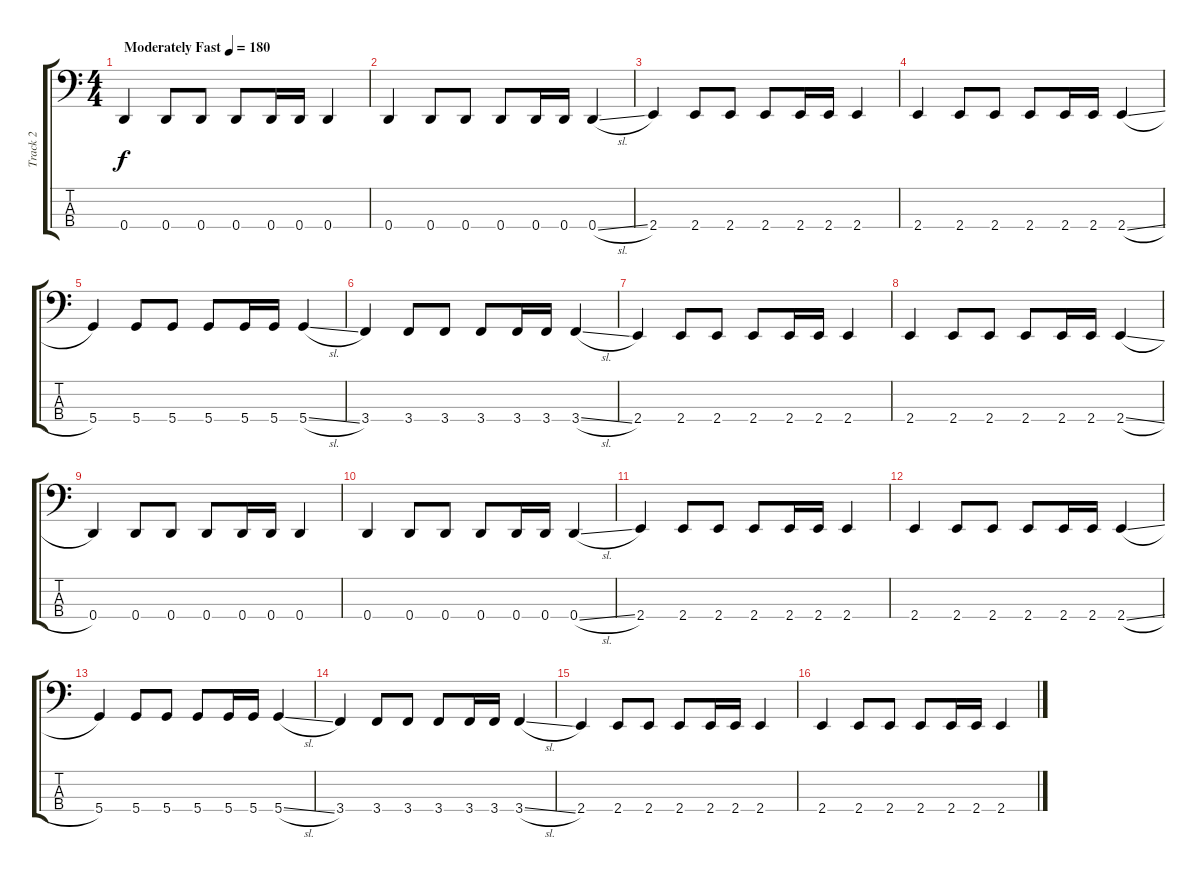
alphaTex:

\track ("Track 2" "Track 2") {instrument electricbassfinger}
\staff {score tabs}
\tuning (G2 D2 A1 D1) {hide}
\ts (4 4)
\tempo (180 "Moderately Fast")
\clef f4
\ks c
0.4.4{dy f instrument electricbassfinger} 0.4.8 0.4.8 0.4.8 0.4.16 0.4.16 0.4.4 |
0.4.4 0.4.8 0.4.8 0.4.8 0.4.16 0.4.16 0.4{sl}.4 |
2.4.4 2.4.8 2.4.8 2.4.8 2.4.16 2.4.16 2.4.4 |
2.4.4 2.4.8 2.4.8 2.4.8 2.4.16 2.4.16 2.4{sl}.4 |
5.4.4 5.4.8 5.4.8 5.4.8 5.4.16 5.4.16 5.4{sl}.4 |
3.4.4 3.4.8 3.4.8 3.4.8 3.4.16 3.4.16 3.4{sl}.4 |
2.4.4 2.4.8 2.4.8 2.4.8 2.4.16 2.4.16 2.4.4 |
2.4.4 2.4.8 2.4.8 2.4.8 2.4.16 2.4.16 2.4{sl}.4 |
0.4.4 0.4.8 0.4.8 0.4.8 0.4.16 0.4.16 0.4.4 |
0.4.4 0.4.8 0.4.8 0.4.8 0.4.16 0.4.16 0.4{sl}.4 |
2.4.4 2.4.8 2.4.8 2.4.8 2.4.16 2.4.16 2.4.4 |
2.4.4 2.4.8 2.4.8 2.4.8 2.4.16 2.4.16 2.4{sl}.4 |
5.4.4 5.4.8 5.4.8 5.4.8 5.4.16 5.4.16 5.4{sl}.4 |
3.4.4 3.4.8 3.4.8 3.4.8 3.4.16 3.4.16 3.4{sl}.4 |
2.4.4 2.4.8 2.4.8 2.4.8 2.4.16 2.4.16 2.4.4 |
2.4.4 2.4.8 2.4.8 2.4.8 2.4.16 2.4.16 2.4{sl}.4
